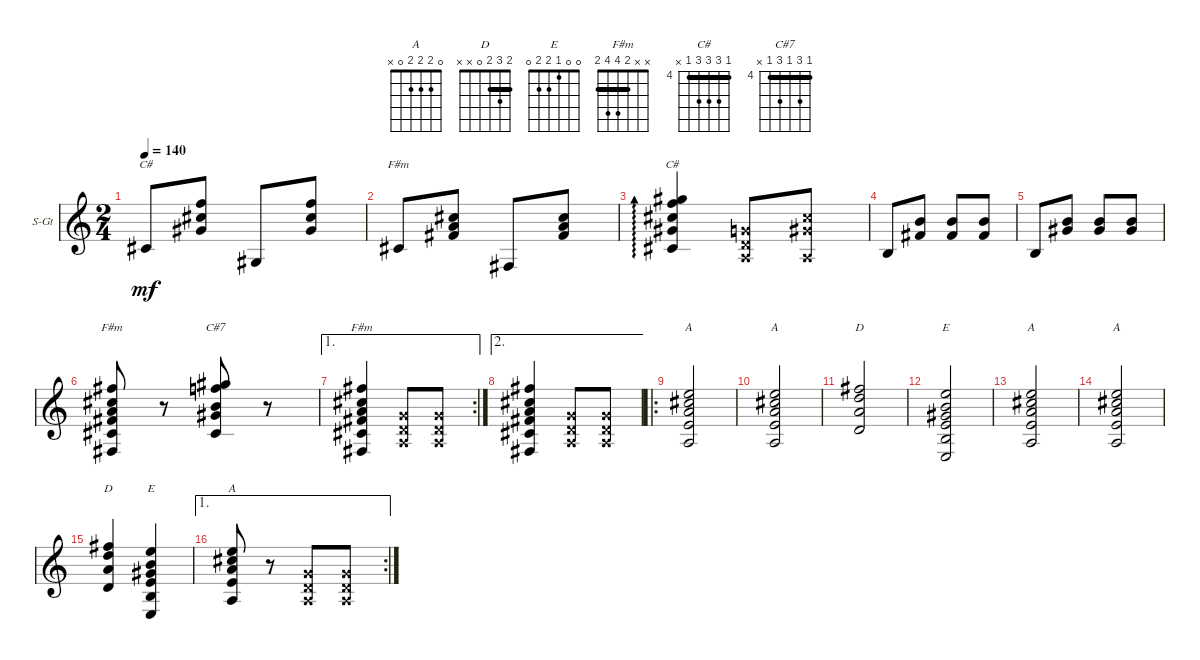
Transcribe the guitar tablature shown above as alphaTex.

\defaultSystemsLayout 4
\bracketExtendMode groupsimilarinstruments
\firstSystemTrackNameOrientation horizontal
\otherSystemsTrackNameOrientation horizontal
\track ("Guitar 2" "S-Gt") {instrument acousticguitarsteel}
\staff {score}
\tuning (E4 B3 G3 D3 A2 E2)
\chord ("A" 0 2 2 2 0 x)
\chord ("D" 2 3 2 0 x x) {barre 2}
\chord ("E" 0 0 1 2 2 0)
\chord ("F#m" 2 2 2 4 4 2) {barre (2 2 2)}
\chord ("C#" 4 6 6 x x x) {firstfret 4}
\chord ("F#m" x x 2 4 4 2) {barre 2}
\chord ("C#" 4 6 6 6 4 x) {firstfret 4 barre 4}
\chord ("C#7" 4 6 4 6 4 x) {firstfret 4 barre (4 4)}
\ts (2 4)
\tempo 140
\clef g2
\ks c
4.5.8{ch "C#" dy mf} (6.4 6.3 6.2).8 4.6.8 (6.4 6.3 6.2).8 |
4.5.8{ch "F#m"} (4.4 2.3 2.2).8 2.6.8 (4.4 2.3 2.2).8 |
(4.5 6.4 6.3 6.2 4.1).4{ad 0 ch "C#"} (0.5{x} 0.4{x} 0.3{x}).8 (6.4{x} 6.3{x} 0.5{x}).8 |
2.5.8 (4.4 4.3).8 (4.4 4.3).8 (4.4 4.3).8 |
2.5.8 (6.4 4.3).8 (6.4 4.3).8 (6.4 4.3).8 |
(2.6 4.5 4.4 2.3 2.2 2.1).8{ch "F#m"} r.8 (4.5 6.4 4.3 6.2 4.1).8{ch "C#7"} r.8 |
\ae 1
\rc 2
(2.6 4.5 4.4 2.3 2.2 2.1).4{ch "F#m"} (0.5{x} 0.4{x} 0.3{x}).8 (0.3{x} 0.4{x} 0.5{x}).8 |
\ae 2
(2.6 4.5 4.4 2.3 2.2 2.1).4 (0.5{x} 0.4{x} 0.3{x}).8 (0.3{x} 0.4{x} 0.5{x}).8 |
\ro
(0.5 2.4 2.3 2.2 0.1).2{ch "A"} |
(0.5 2.4 2.3 2.2 0.1).2{ch "A"} |
(0.4 2.3 3.2 2.1).2{ch "D"} |
(0.6 2.5 2.4 1.3 0.2 0.1).2{ch "E"} |
(0.5 2.4 2.3 2.2 0.1).2{ch "A"} |
(0.5 2.4 2.3 2.2 0.1).2{ch "A"} |
(0.4 2.3 3.2 2.1).4{ch "D"} (0.6 2.5 2.4 1.3 0.2 0.1).4{ch "E"} |
\ae 1
\rc 2
(0.5 2.4 2.3 2.2 0.1).8{ch "A"} r.8 (0.5{x} 0.4{x} 0.3{x}).8 (0.5{x} 0.4{x} 0.3{x}).8
